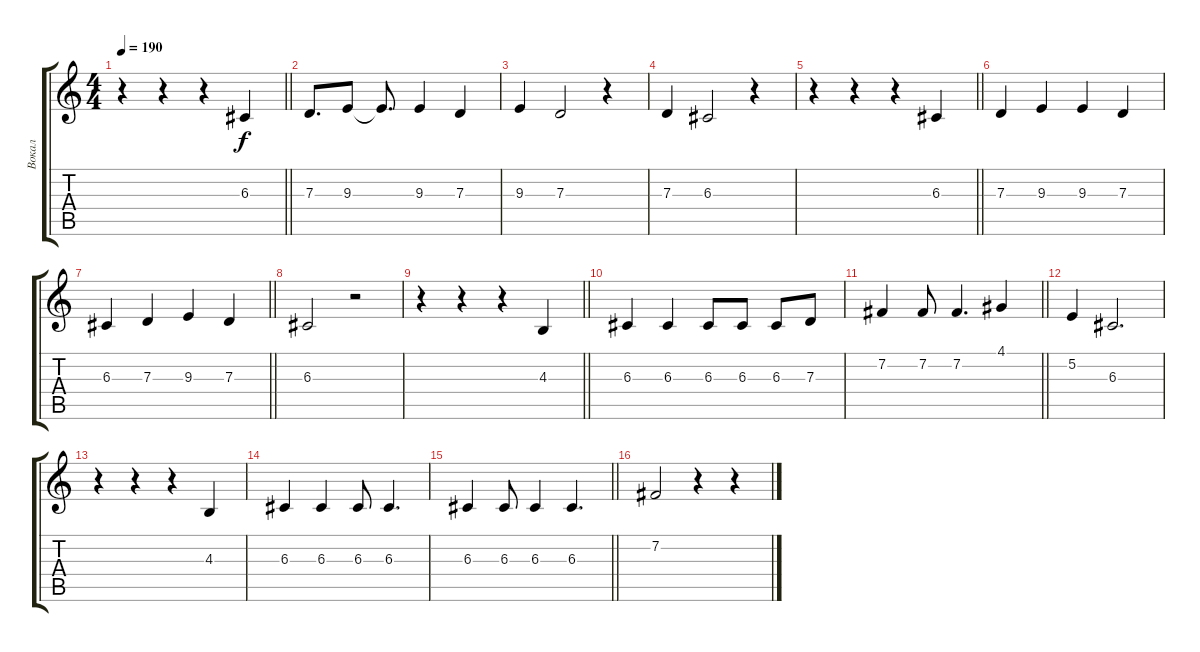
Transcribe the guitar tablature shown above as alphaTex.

\track ("Вокал" "Вокал") {instrument flute}
\staff {score tabs}
\tuning (E4 B3 G3 D3 A2 E2) {hide}
\ts (4 4)
\tempo 190
\clef g2
\barLineRight lightlight
\ks c
r.4{dy f} r.4 r.4 6.3.4 |
\section ("" " ")
7.3.8{d} 9.3.8 9.3{t}.8{d} 9.3.4 7.3.4 |
9.3.4 7.3.2 r.4 |
7.3.4 6.3.2 r.4 |
\barLineRight lightlight
r.4 r.4 r.4 6.3.4 |
7.3.4 9.3.4 9.3.4 7.3.4 |
\barLineRight lightlight
6.3.4 7.3.4 9.3.4 7.3.4 |
6.3.2 r.2 |
\barLineRight lightlight
r.4 r.4 r.4 4.3.4 |
\section ("" " ")
6.3.4 6.3.4 6.3.8 6.3.8 6.3.8 7.3.8 |
\barLineRight lightlight
7.2.4 7.2.8 7.2.4{d} 4.1.4 |
5.2.4 6.3.2{d} |
r.4 r.4 r.4 4.3.4 |
6.3.4 6.3.4 6.3.8 6.3.4{d} |
\barLineRight lightlight
6.3.4 6.3.8 6.3.4 6.3.4{d} |
7.2.2 r.4 r.4
